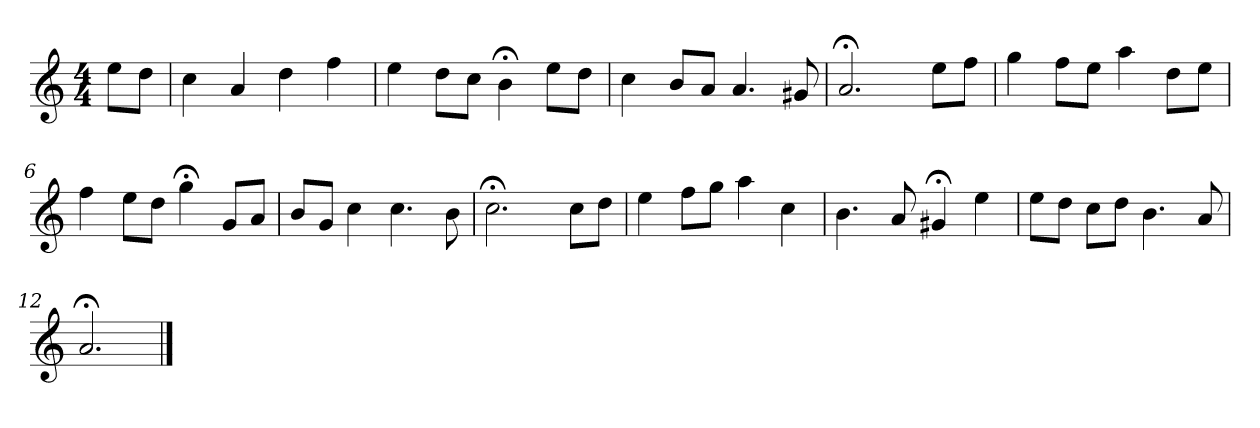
**kern
*part1
*staff1
*k[]
*a:
*M4/4
*MM120
=
8eeL
8ddJ
=1
4cc
4a
4dd
4ff
=2
4ee
8ddL
8ccJ
4b;<
8eeL
8ddJ
=3
4cc
8bL
8aJ
4.a
8g#X
=4
2.a;<
8eeL
8ffJ
=5
4gg
8ffL
8eeJ
4aa
8ddL
8eeJ
=6
4ff
8eeL
8ddJ
4gg;<
8gL
8aJ
=7
8bL
8gJ
4cc
4.cc
8b
=8
2.cc;<
8ccL
8ddJ
=9
4ee
8ffL
8ggJ
4aa
4cc
=10
4.b
8a
4g#X;<
4ee
=11
8eeL
8ddJ
8ccL
8ddJ
4.b
8a
=12
2.a;<
==
*-
